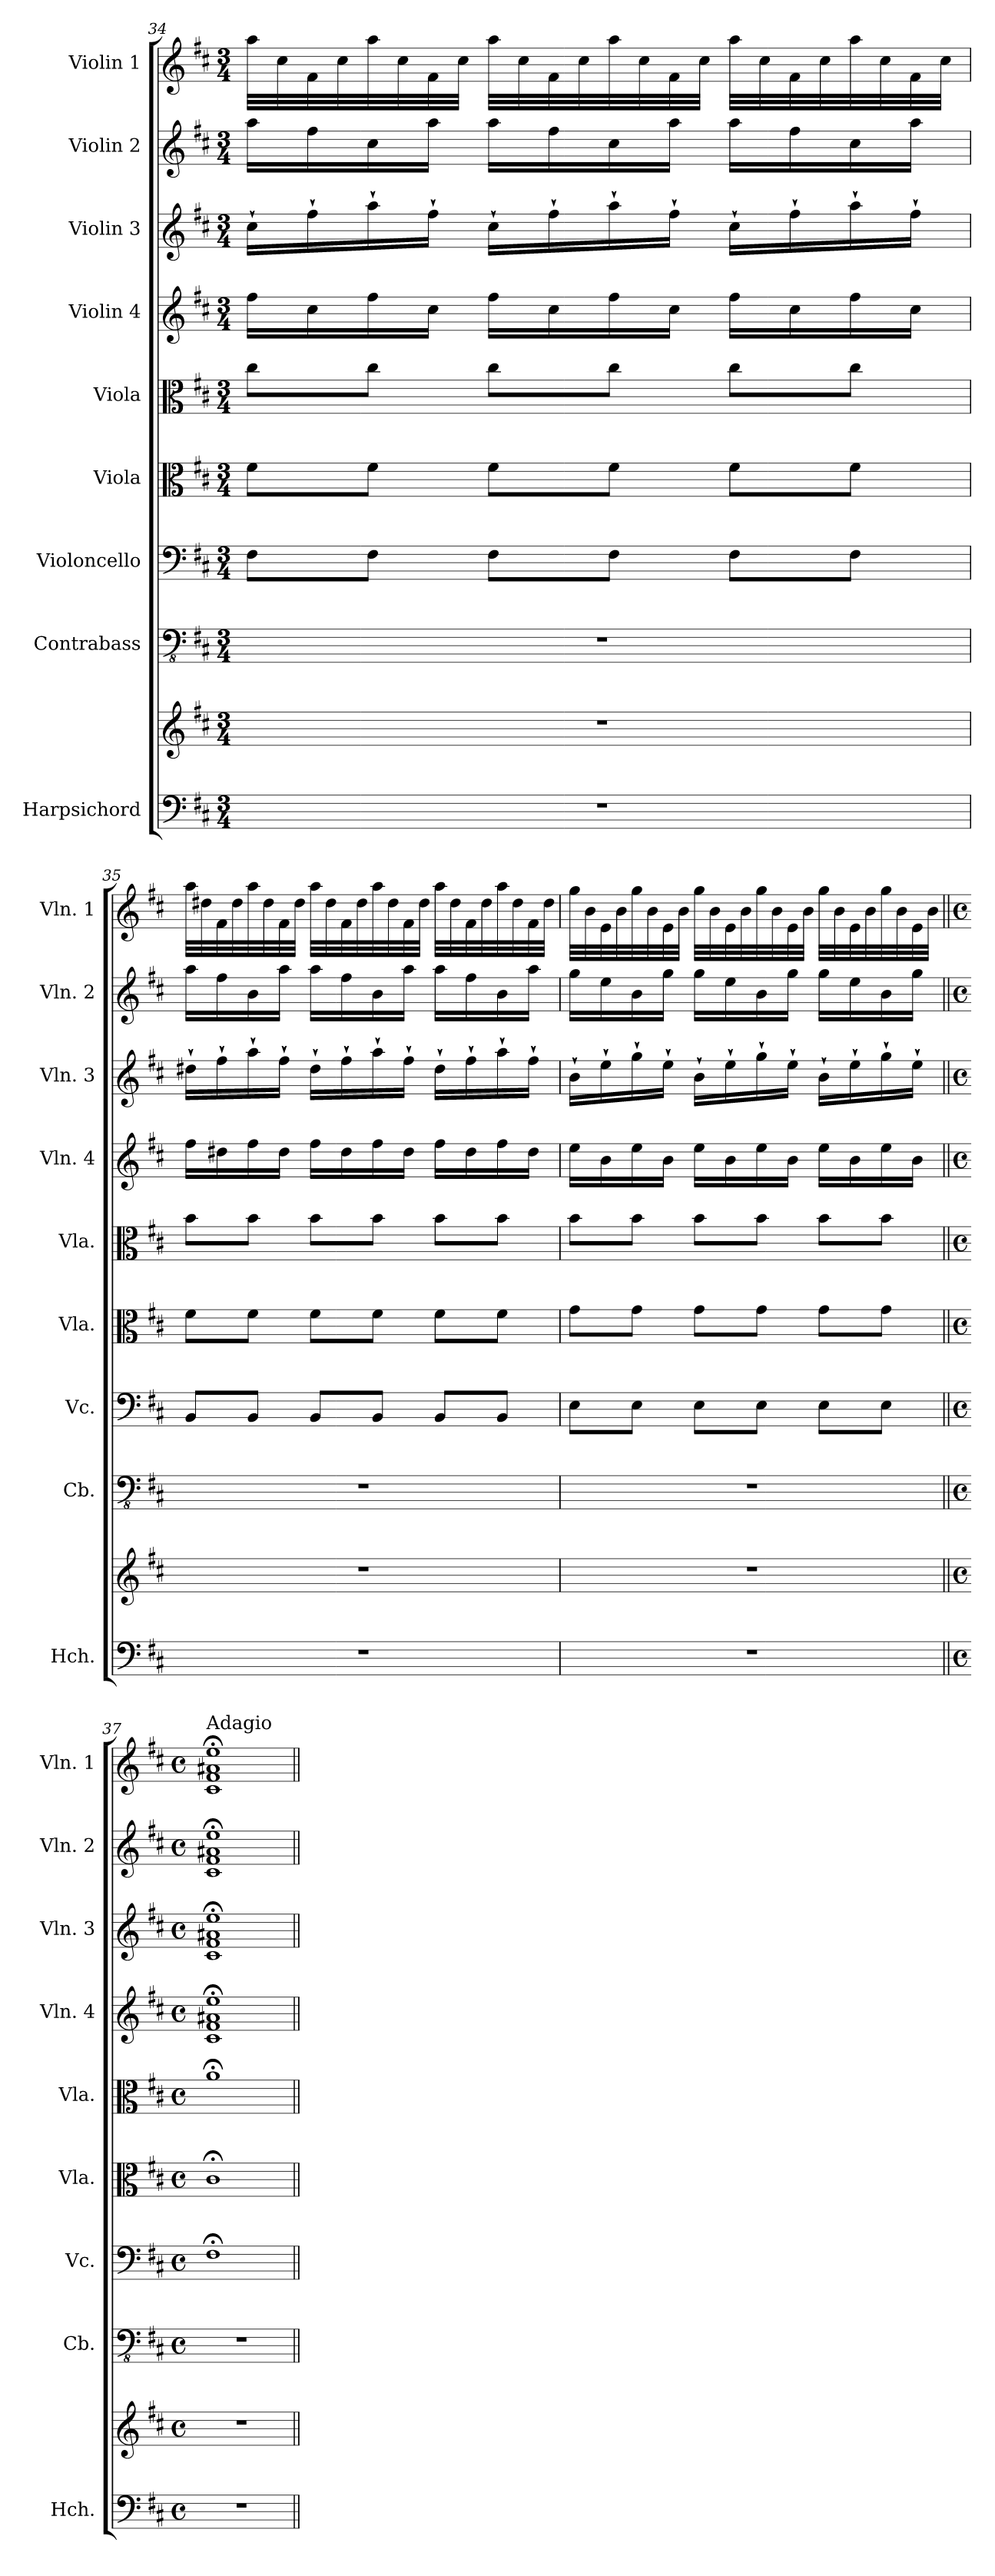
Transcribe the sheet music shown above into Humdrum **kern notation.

**kern	**kern	**kern	**kern	**kern	**kern	**kern	**kern	**kern	**kern
*part9	*part9	*part8	*part7	*part6	*part5	*part4	*part3	*part2	*part1
*staff10	*staff9	*staff8	*staff7	*staff6	*staff5	*staff4	*staff3	*staff2	*staff1
*I"Harpsichord	*	*I"Contrabass	*I"Violoncello	*I"Viola	*I"Viola	*I"Violin 4	*I"Violin 3	*I"Violin 2	*I"Violin 1
*I'Hch.	*	*I'Cb.	*I'Vc.	*I'Vla.	*I'Vla.	*I'Vln. 4	*I'Vln. 3	*I'Vln. 2	*I'Vln. 1
*clefF4	*clefG2	*clefFv4	*clefF4	*clefC3	*clefC3	*clefG2	*clefG2	*clefG2	*clefG2
*	*	*ITrd7c12	*	*	*	*	*	*	*
*k[f#c#]	*k[f#c#]	*k[f#c#]	*k[f#c#]	*k[f#c#]	*k[f#c#]	*k[f#c#]	*k[f#c#]	*k[f#c#]	*k[f#c#]
*M3/4	*M3/4	*M3/4	*M3/4	*M3/4	*M3/4	*M3/4	*M3/4	*M3/4	*M3/4
=34	=34	=34	=34	=34	=34	=34	=34	=34	=34
2.r	2.r	2.r	8F#\L	8f#\L	8cc#\L	16ff#\LL	16cc#`\LL	16aa\LL	32aa\LLL
.	.	.	.	.	.	.	.	.	32cc#\
.	.	.	.	.	.	16cc#\	16ff#`\	16ff#\	32f#\
.	.	.	.	.	.	.	.	.	32cc#\
.	.	.	8F#\J	8f#\J	8cc#\J	16ff#\	16aa`\	16cc#\	32aa\
.	.	.	.	.	.	.	.	.	32cc#\
.	.	.	.	.	.	16cc#\JJ	16ff#`\JJ	16aa\JJ	32f#\
.	.	.	.	.	.	.	.	.	32cc#\JJJ
.	.	.	8F#\L	8f#\L	8cc#\L	16ff#\LL	16cc#`\LL	16aa\LL	32aa\LLL
.	.	.	.	.	.	.	.	.	32cc#\
.	.	.	.	.	.	16cc#\	16ff#`\	16ff#\	32f#\
.	.	.	.	.	.	.	.	.	32cc#\
.	.	.	8F#\J	8f#\J	8cc#\J	16ff#\	16aa`\	16cc#\	32aa\
.	.	.	.	.	.	.	.	.	32cc#\
.	.	.	.	.	.	16cc#\JJ	16ff#`\JJ	16aa\JJ	32f#\
.	.	.	.	.	.	.	.	.	32cc#\JJJ
.	.	.	8F#\L	8f#\L	8cc#\L	16ff#\LL	16cc#`\LL	16aa\LL	32aa\LLL
.	.	.	.	.	.	.	.	.	32cc#\
.	.	.	.	.	.	16cc#\	16ff#`\	16ff#\	32f#\
.	.	.	.	.	.	.	.	.	32cc#\
.	.	.	8F#\J	8f#\J	8cc#\J	16ff#\	16aa`\	16cc#\	32aa\
.	.	.	.	.	.	.	.	.	32cc#\
.	.	.	.	.	.	16cc#\JJ	16ff#`\JJ	16aa\JJ	32f#\
.	.	.	.	.	.	.	.	.	32cc#\JJJ
!!LO:PB:g=z
=35	=35	=35	=35	=35	=35	=35	=35	=35	=35
2.r	2.r	2.r	8BB/L	8f#\L	8b\L	16ff#\LL	16dd#X`\LL	16aa\LL	32aa\LLL
.	.	.	.	.	.	.	.	.	32dd#X\
.	.	.	.	.	.	16dd#X\	16ff#`\	16ff#\	32f#\
.	.	.	.	.	.	.	.	.	32dd#\
.	.	.	8BB/J	8f#\J	8b\J	16ff#\	16aa`\	16b\	32aa\
.	.	.	.	.	.	.	.	.	32dd#\
.	.	.	.	.	.	16dd#\JJ	16ff#`\JJ	16aa\JJ	32f#\
.	.	.	.	.	.	.	.	.	32dd#\JJJ
.	.	.	8BB/L	8f#\L	8b\L	16ff#\LL	16dd#`\LL	16aa\LL	32aa\LLL
.	.	.	.	.	.	.	.	.	32dd#\
.	.	.	.	.	.	16dd#\	16ff#`\	16ff#\	32f#\
.	.	.	.	.	.	.	.	.	32dd#\
.	.	.	8BB/J	8f#\J	8b\J	16ff#\	16aa`\	16b\	32aa\
.	.	.	.	.	.	.	.	.	32dd#\
.	.	.	.	.	.	16dd#\JJ	16ff#`\JJ	16aa\JJ	32f#\
.	.	.	.	.	.	.	.	.	32dd#\JJJ
.	.	.	8BB/L	8f#\L	8b\L	16ff#\LL	16dd#`\LL	16aa\LL	32aa\LLL
.	.	.	.	.	.	.	.	.	32dd#\
.	.	.	.	.	.	16dd#\	16ff#`\	16ff#\	32f#\
.	.	.	.	.	.	.	.	.	32dd#\
.	.	.	8BB/J	8f#\J	8b\J	16ff#\	16aa`\	16b\	32aa\
.	.	.	.	.	.	.	.	.	32dd#\
.	.	.	.	.	.	16dd#\JJ	16ff#`\JJ	16aa\JJ	32f#\
.	.	.	.	.	.	.	.	.	32dd#\JJJ
=36	=36	=36	=36	=36	=36	=36	=36	=36	=36
2.r	2.r	2.r	8E\L	8g\L	8b\L	16ee\LL	16b`\LL	16gg\LL	32gg\LLL
.	.	.	.	.	.	.	.	.	32b\
.	.	.	.	.	.	16b\	16ee`\	16ee\	32e\
.	.	.	.	.	.	.	.	.	32b\
.	.	.	8E\J	8g\J	8b\J	16ee\	16gg`\	16b\	32gg\
.	.	.	.	.	.	.	.	.	32b\
.	.	.	.	.	.	16b\JJ	16ee`\JJ	16gg\JJ	32e\
.	.	.	.	.	.	.	.	.	32b\JJJ
.	.	.	8E\L	8g\L	8b\L	16ee\LL	16b`\LL	16gg\LL	32gg\LLL
.	.	.	.	.	.	.	.	.	32b\
.	.	.	.	.	.	16b\	16ee`\	16ee\	32e\
.	.	.	.	.	.	.	.	.	32b\
.	.	.	8E\J	8g\J	8b\J	16ee\	16gg`\	16b\	32gg\
.	.	.	.	.	.	.	.	.	32b\
.	.	.	.	.	.	16b\JJ	16ee`\JJ	16gg\JJ	32e\
.	.	.	.	.	.	.	.	.	32b\JJJ
.	.	.	8E\L	8g\L	8b\L	16ee\LL	16b`\LL	16gg\LL	32gg\LLL
.	.	.	.	.	.	.	.	.	32b\
.	.	.	.	.	.	16b\	16ee`\	16ee\	32e\
.	.	.	.	.	.	.	.	.	32b\
.	.	.	8E\J	8g\J	8b\J	16ee\	16gg`\	16b\	32gg\
.	.	.	.	.	.	.	.	.	32b\
.	.	.	.	.	.	16b\JJ	16ee`\JJ	16gg\JJ	32e\
.	.	.	.	.	.	.	.	.	32b\JJJ
!!LO:PB:g=z
=37||	=37||	=37||	=37||	=37||	=37||	=37||	=37||	=37||	=37||
*M4/4	*M4/4	*M4/4	*M4/4	*M4/4	*M4/4	*M4/4	*M4/4	*M4/4	*M4/4
*met(c)	*met(c)	*met(c)	*met(c)	*met(c)	*met(c)	*met(c)	*met(c)	*met(c)	*met(c)
*	*	*	*	*	*	*	*	*	*MM70
!	!	!	!	!	!	!	!	!	!LO:TX:a:t=Adagio
1r	1r	1r	1F#;<	1c#;<	1a;<	1c#;< 1f#;< 1a#X;< 1ee;<	1c#;< 1f#;< 1a#X;< 1ee;<	1c#;< 1f#;< 1a#X;< 1ee;<	1c#;< 1f#;< 1a#X;< 1ee;<
=||	=||	=||	=||	=||	=||	=||	=||	=||	=||
*-	*-	*-	*-	*-	*-	*-	*-	*-	*-
